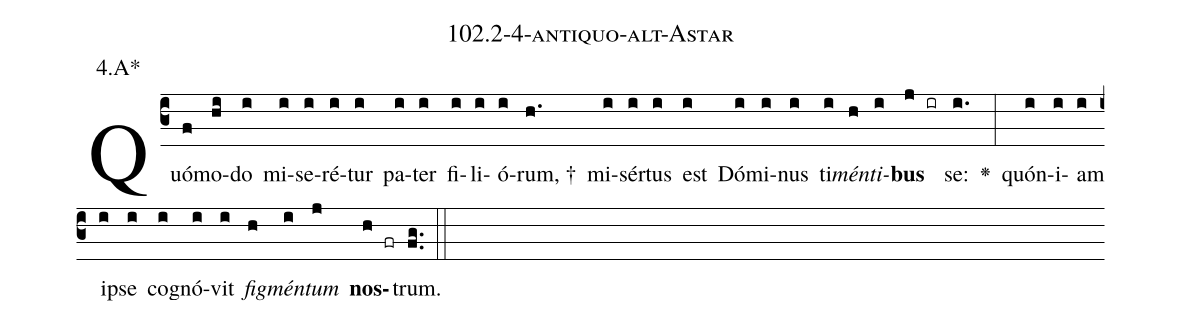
name: 102.2-4-antiquo-alt-Astar;
annotation: 4.A*;
%%
(c3)Quó(f)mo(hi)do(i) mi(i)se(i)ré(i)tur(i) pa(i)ter(i) fi(i)li(i)ó(i)rum, †(h.) mi(i)sér(i)tus(i) est(i) Dó(i)mi(i)nus(i) ti(i)<i>mén</i>(h)<i>ti</i>(i)<b>bus</b>(j ir) se:(i.) <v>\greheightstar</v>(:) quón(i)i(i)am(i) ip(i)se(i) co(i)gnó(i)vit(i) <i>fig</i>(h)<i>mén</i>(i)<i>tum</i>(j) <b>nos</b>(h fr)trum.(fg..) (::)


%E(i) u(h) o(i) u(j) a(h) e.(fg..) (::)
